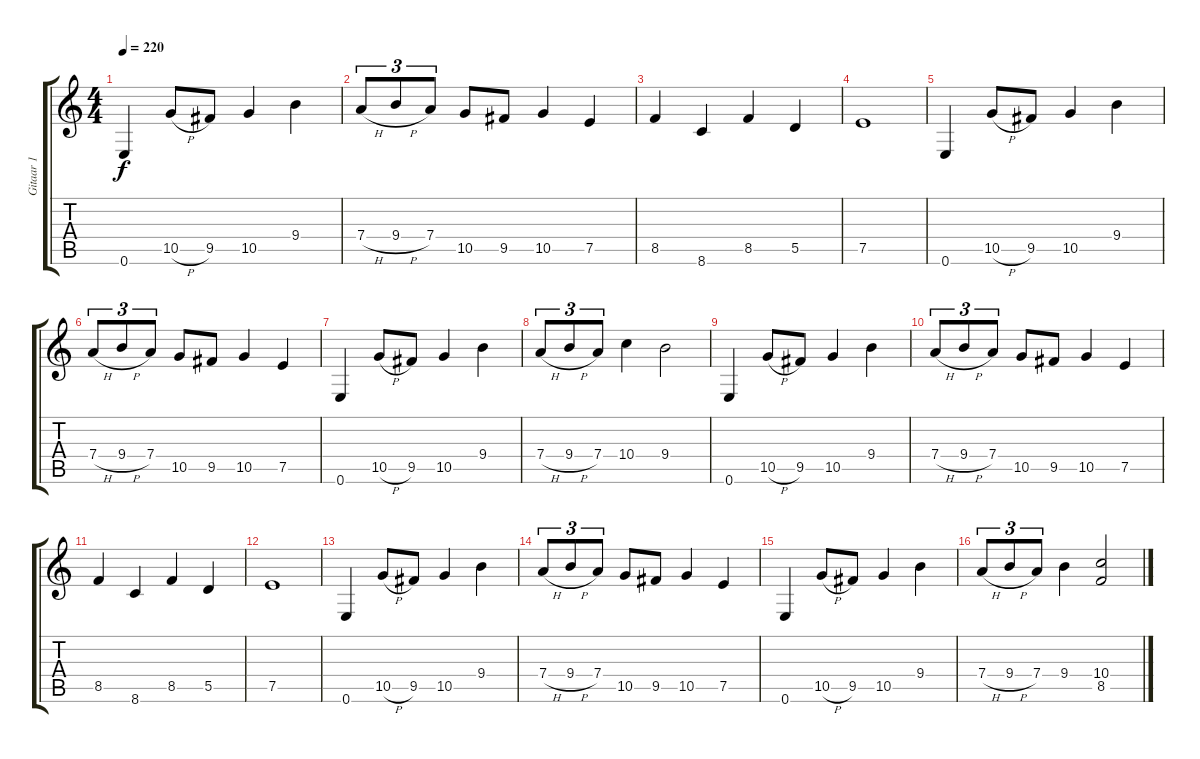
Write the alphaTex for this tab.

\track ("Gitaar 1" "Gitaar 1") {instrument overdrivenguitar}
\staff {score tabs}
\tuning (E4 B3 G3 D3 A2 E2) {hide}
\ts (4 4)
\tempo 220
\clef g2
\ks c
0.6.4{dy f} 10.5{h}.8 9.5.8 10.5.4 9.4.4 |
7.4{h}.8{tu (3 2)} 9.4{h}.8{tu (3 2)} 7.4.8{tu (3 2)} 10.5.8 9.5.8 10.5.4 7.5.4 |
8.5.4 8.6.4 8.5.4 5.5.4 |
7.5.1 |
0.6.4 10.5{h}.8 9.5.8 10.5.4 9.4.4 |
7.4{h}.8{tu (3 2)} 9.4{h}.8{tu (3 2)} 7.4.8{tu (3 2)} 10.5.8 9.5.8 10.5.4 7.5.4 |
0.6.4 10.5{h}.8 9.5.8 10.5.4 9.4.4 |
7.4{h}.8{tu (3 2)} 9.4{h}.8{tu (3 2)} 7.4.8{tu (3 2)} 10.4.4 9.4.2 |
0.6.4 10.5{h}.8 9.5.8 10.5.4 9.4.4 |
7.4{h}.8{tu (3 2)} 9.4{h}.8{tu (3 2)} 7.4.8{tu (3 2)} 10.5.8 9.5.8 10.5.4 7.5.4 |
8.5.4 8.6.4 8.5.4 5.5.4 |
7.5.1 |
0.6.4 10.5{h}.8 9.5.8 10.5.4 9.4.4 |
7.4{h}.8{tu (3 2)} 9.4{h}.8{tu (3 2)} 7.4.8{tu (3 2)} 10.5.8 9.5.8 10.5.4 7.5.4 |
0.6.4 10.5{h}.8 9.5.8 10.5.4 9.4.4 |
7.4{h}.8{tu (3 2)} 9.4{h}.8{tu (3 2)} 7.4.8{tu (3 2)} 9.4.4 (10.4 8.5).2
